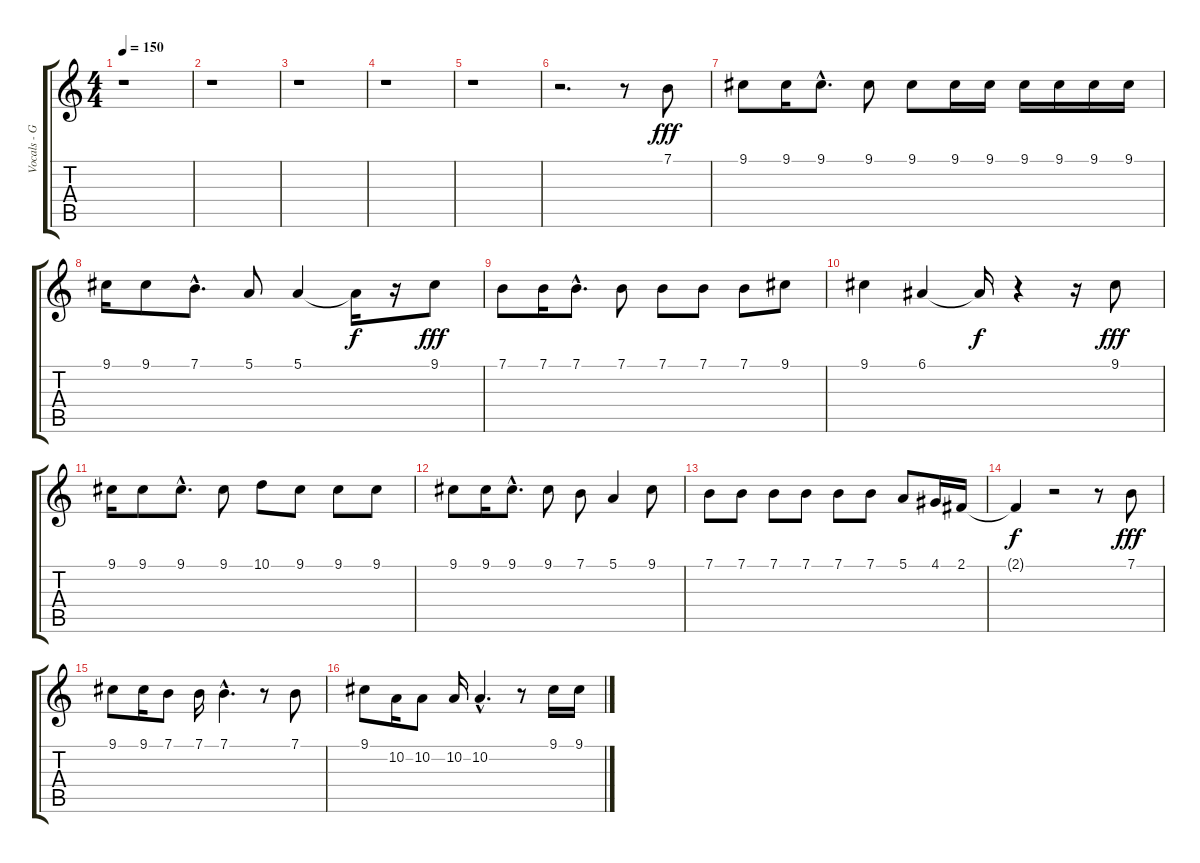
\track ("Vocals - Greg Graffin" "Vocals - G") {instrument lead6voice}
\staff {score tabs}
\tuning (E4 B3 G3 D3 A2 E2) {hide}
\ts (4 4)
\tempo 150
\clef g2
\ks c
r.1{dy fff instrument lead6voice} |
r.1 |
r.1 |
r.1 |
r.1 |
r.2{d} r.8 7.1.8 |
9.1.8 9.1.16 9.1{hac}.8{d} 9.1.8 9.1.8 9.1.16 9.1.16 9.1.16 9.1.16 9.1.16 9.1.16 |
9.1.16 9.1.8 7.1{hac}.8{d} 5.1.8 5.1.4 5.1{t}.16{dy f} r.16 9.1.8{dy fff} |
7.1.8 7.1.16 7.1{hac}.8{d} 7.1.8 7.1.8 7.1.8 7.1.8 9.1.8 |
9.1.4 6.1.4 6.1{t}.16{dy f} r.4 r.16 9.1.8{dy fff} |
9.1.16 9.1.8 9.1{hac}.8{d} 9.1.8 10.1.8 9.1.8 9.1.8 9.1.8 |
9.1.8 9.1.16 9.1{hac}.8{d} 9.1.8 7.1.8 5.1.4 9.1.8 |
7.1.8 7.1.8 7.1.8 7.1.8 7.1.8 7.1.8 5.1.8 4.1.16 2.1.16 |
2.1{t}.4{dy f} r.2 r.8 7.1.8{dy fff} |
9.1.8 9.1.16 7.1.8 7.1.16 7.1{hac}.4{d} r.8 7.1.8 |
9.1.8 10.2.16 10.2.8 10.2.16 10.2{hac}.4{d} r.8 9.1.16 9.1.16
